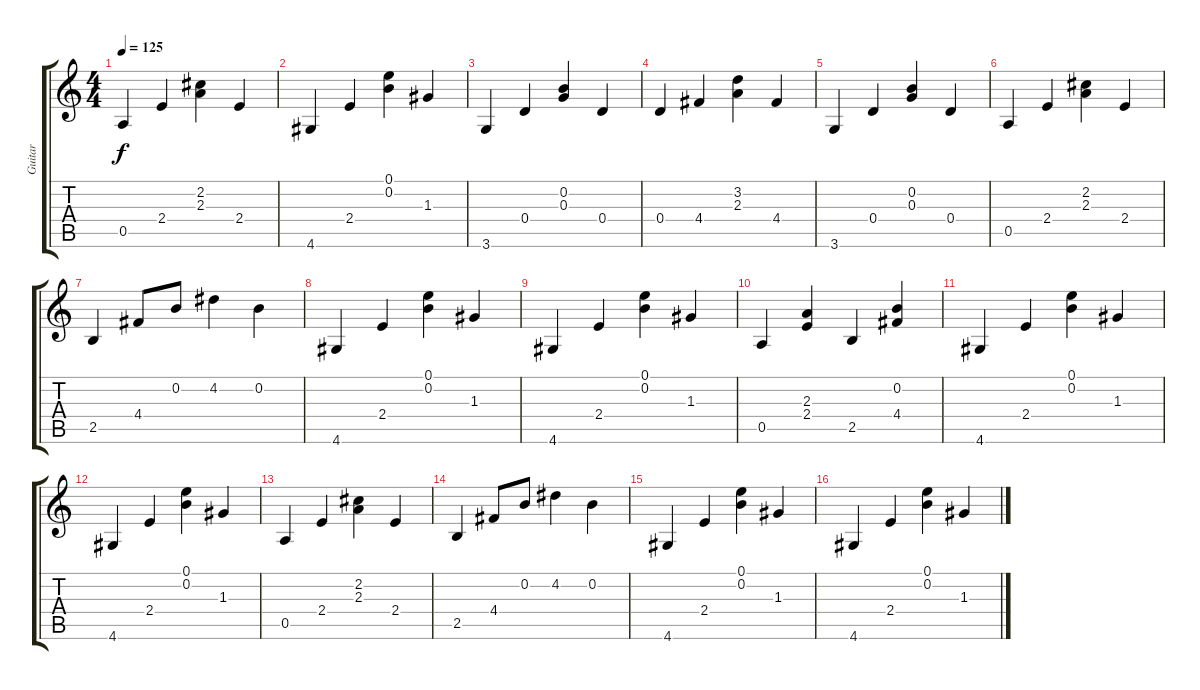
\track ("Guitar" "Guitar") {instrument acousticguitarsteel}
\staff {score tabs}
\tuning (E4 B3 G3 D3 A2 E2) {hide}
\ts (4 4)
\tempo 125
\clef g2
\ks c
0.5.4{dy f} 2.4.4 (2.2 2.3).4 2.4.4 |
4.6.4 2.4.4 (0.1 0.2).4 1.3.4 |
3.6.4 0.4.4 (0.2 0.3).4 0.4.4 |
0.4.4 4.4.4 (3.2 2.3).4 4.4.4 |
3.6.4 0.4.4 (0.2 0.3).4 0.4.4 |
0.5.4 2.4.4 (2.2 2.3).4 2.4.4 |
2.5.4 4.4.8 0.2.8 4.2.4 0.2.4 |
4.6.4 2.4.4 (0.1 0.2).4 1.3.4 |
4.6.4 2.4.4 (0.1 0.2).4 1.3.4 |
0.5.4 (2.3 2.4).4 2.5.4 (0.2 4.4).4 |
4.6.4 2.4.4 (0.1 0.2).4 1.3.4 |
4.6.4 2.4.4 (0.1 0.2).4 1.3.4 |
0.5.4 2.4.4 (2.2 2.3).4 2.4.4 |
2.5.4 4.4.8 0.2.8 4.2.4 0.2.4 |
4.6.4 2.4.4 (0.1 0.2).4 1.3.4 |
4.6.4 2.4.4 (0.1 0.2).4 1.3.4
